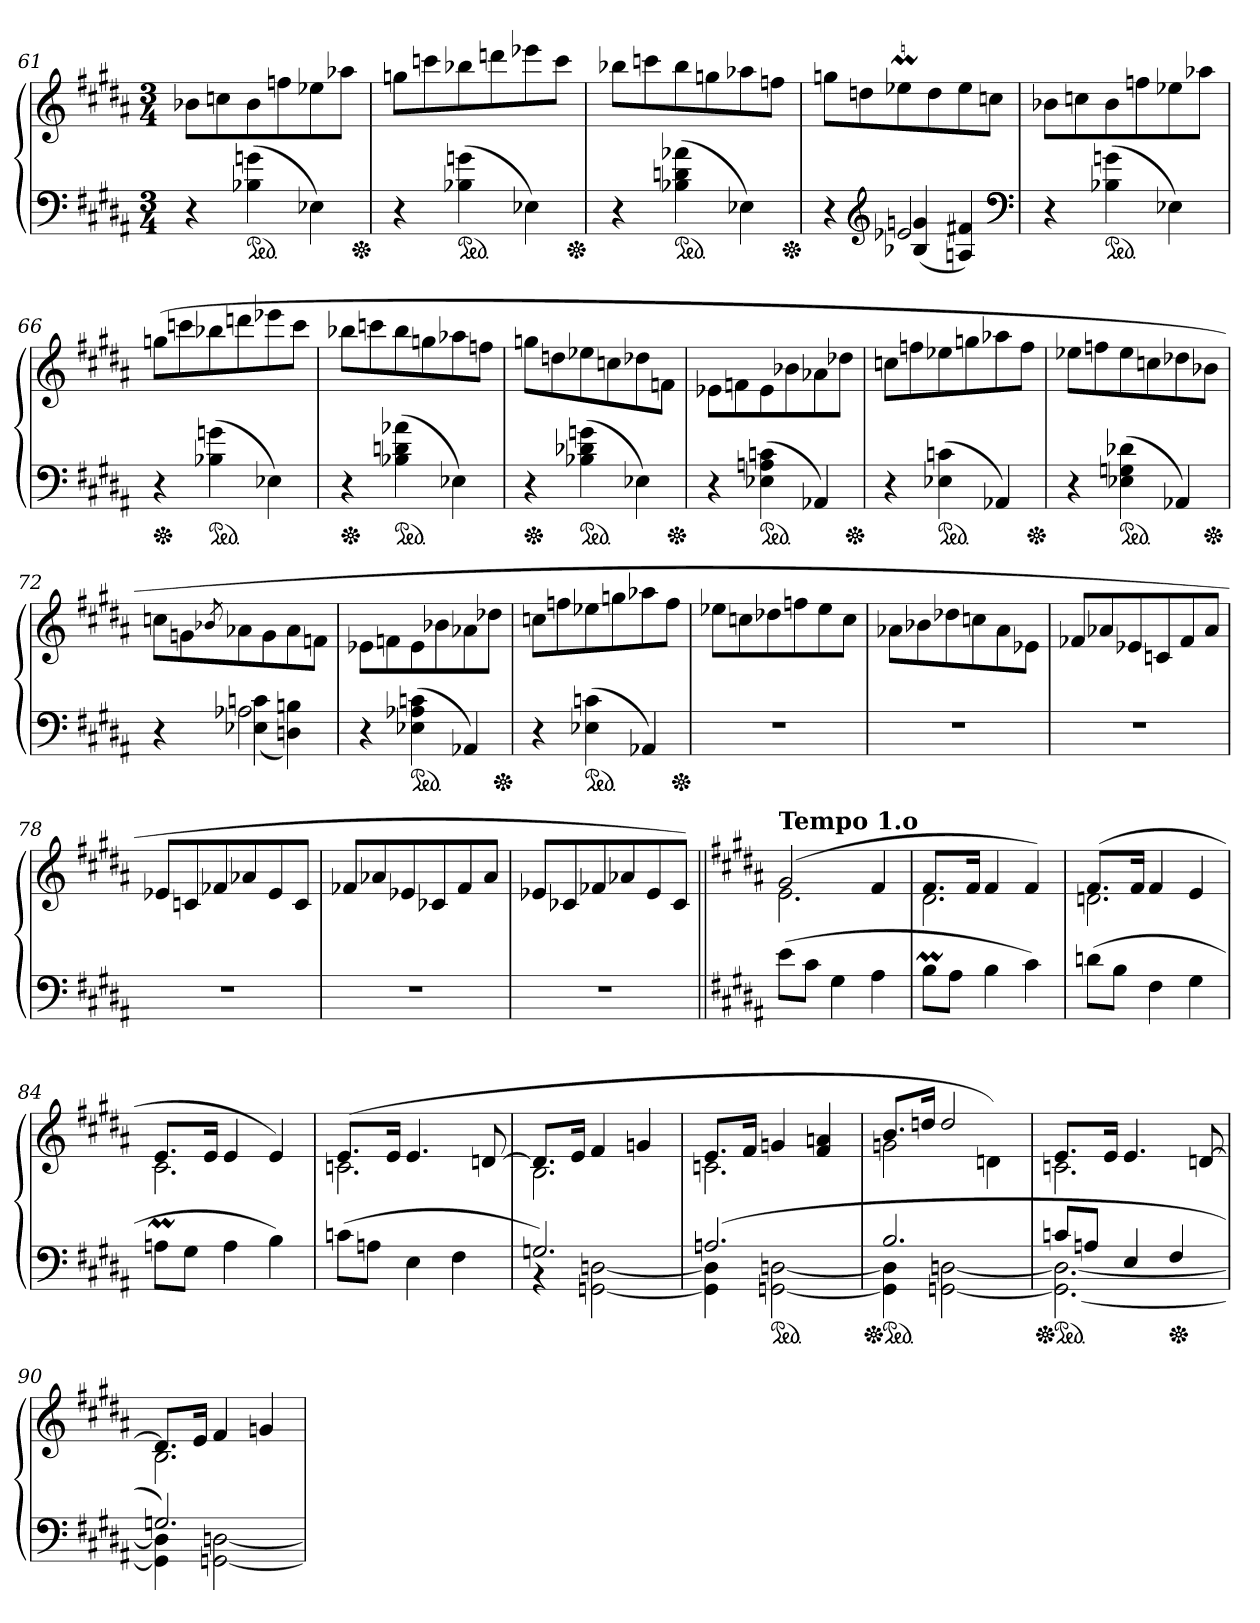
**kern	**kern
*part1	*part1
*staff2	*staff1
*clefF4	*clefG2
*k[f#c#g#d#a#]	*k[f#c#g#d#a#]
*M3/4	*M3/4
=61	=61
4r	8b-L
.	8cc
*ped	*
(>4B- 4g	8b-
.	8ff
4E-)	8ee-
.	8aa-J
*Xped	*
=62	=62
4r	8ggL
.	8ccc
*ped	*
(>4B- 4g	8bb-
.	8ddd
4E-)	8eee-
.	8cccJ
*Xped	*
=63	=63
4r	8bb-L
.	8ccc
*ped	*
(>4B- 4d 4a-	8bb-
.	8gg
4E-)	8aa-
.	8ffJ
*Xped	*
=64	=64
*^	*
4ryy	4r	8ggL
.	.	8dd
*clefG2	*	*
2e-	(<4B-/ 4g/	8ee-M
.	.	8dd
.	4An/ 4f#X/)	8ee-
.	.	8ccJ
*v	*v	*
*clefF4	*
=65	=65
4r	8b-L
.	8cc
*ped	*
(>4B- 4g	8b-
.	8ff
4E-)	8ee-
.	8aa-J
=66	=66
*Xped	*
4r	(>8ggL
.	8ccc
*ped	*
(>4B- 4g	8bb-
.	8ddd
4E-)	8eee-
.	8cccJ
=67	=67
*Xped	*
4r	8bb-L
.	8ccc
*ped	*
(>4B- 4d 4a-	8bb-
.	8gg
4E-)	8aa-
.	8ffJ
=68	=68
*Xped	*
4r	8ggL
.	8dd
*ped	*
(>4B- 4d-X 4g	8ee-
.	8cc
4E-)	8dd-X
.	8fJ
*Xped	*
=69	=69
4r	8e-\L
.	8f
*ped	*
(>4E- 4An 4c	8e-
.	8b-
4AA-)	8a-
.	8dd-XJ
*Xped	*
=70	=70
4r	8ccL
.	8ff
*ped	*
(>4E- 4c	8ee-
.	8gg
4AA-)	8aa-
.	8ffJ
*Xped	*
=71	=71
4r	8ee-L
.	8ff
*ped	*
(>4E- 4G 4d-X	8ee-
.	8cc
4AA-)	8dd-X
*Xped	*
.	8b-J
=72	=72
*^	*
4r	4ryy	8cc\L
.	.	8g
.	.	8qb-/
2A-\	(>4E- 4c	8a-
.	.	8g
.	4D 4Bn)	8a-
.	.	8fJ
*v	*v	*
=73	=73
4r	8e-\L
.	8f
*ped	*
(>4E- 4A- 4c	8e-
.	8b-
4AA-)	8a-
.	8dd-XJ
*Xped	*
=74	=74
4r	8ccL
.	8ff
*ped	*
(>4E- 4c	8ee-
.	8gg
4AA-)	8aa-
.	8ffJ
*Xped	*
=75	=75
2.r	8ee-L
.	8cc
.	8dd-X
.	8ff
.	8ee-
.	8ccJ
=76	=76
2.r	8a-\L
.	8b-
.	8dd-X
.	8cc
.	8a-
.	8e-J
=77	=77
2.r	8f-XL
.	8a-
.	8e-
.	8c
.	8f-
.	8a-J
=78	=78
2.r	8e-L
.	8c
.	8f-X
.	8a-
.	8e-
.	8cJ
=79	=79
2.r	8f-XL
.	8a-
.	8e-
.	8c-X
.	8f-
.	8a-J
=80	=80
2.r	8e-L
.	8c-X
.	8f-X
.	8a-
.	8e-
.	8c-J)
=81||	=81||
*k[f#c#g#d#a#]	*k[f#c#g#d#a#]
*	*^
!	!LO:TX:a:B:t=Tempo 1.o	!
(>8eL	(>2g#	2.e
8c#J	.	.
4G#	.	.
4A#	4f#	.
=82	=82	=82
8BML	8.f#L	2.d#
8A#J	.	.
.	16f#Jk	.
4B	4f#	.
4c#)	4f#)	.
=83	=83	=83
(>8dnL	(>8.f#L	2.dn
8BJ	.	.
.	16f#Jk	.
4F#	4f#	.
4G#	4e	.
=84	=84	=84
8AnML	8.eL	2.c#
8G#J	.	.
.	16eJk	.
4A	4e	.
4B)	4e)	.
=85	=85	=85
(>8cnL	(>8.eL	2.cn
8AnJ	.	.
.	16eJk	.
4E	4.e	.
4F#	.	.
.	[8dn	.
=86	=86	=86
*^	*	*
2.Gn)	4r	8.dnL]	2.B
.	.	16eJk	.
.	[2GGn [2Dn	4f#	.
.	.	4gn	.
=87	=87	=87	=87
(>2.An	4GGn] 4Dn]	8.eL	2.cn
.	.	16f#Jk	.
*ped	*	*	*
.	[2GG [2D	4gn	.
.	.	4f# 4an	.
=88	=88	=88	=88
*Xped	*	*	*
*ped	*	*	*
2.B	4GGn] 4Dn]	8.bL	2gn
.	.	16ddnJk	.
.	[2GG [2D	2dd	.
.	.	.	4dn)
=89	=89	=89	=89
*Xped	*	*	*
*ped	*	*	*
8cnL	2.GGn_ 2.Dn_	8.eL	2.cn
8AnJ	.	.	.
.	.	16eJk	.
4E	.	4.e	.
*Xped	*	*	*
4F#	.	.	.
.	.	[8dn	.
=90	=90	=90	=90
2.Gn)	4GGn] 4Dn]	8.dnL]	2.B
.	.	16eJk	.
.	[2GG [2D	4f#	.
.	.	4gn	.
*v	*v	*	*
*	*v	*v
=	=
*-	*-
